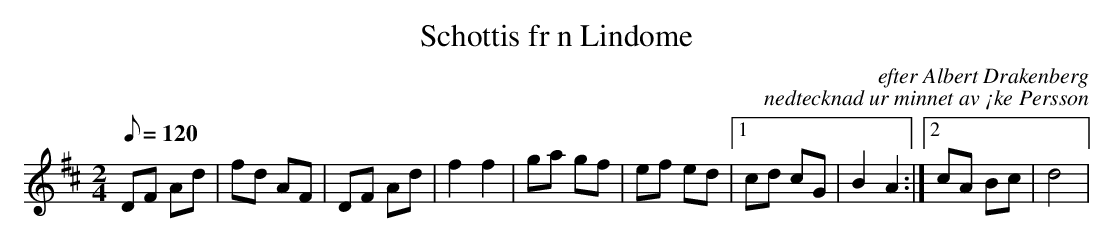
X:1
T:Schottis fr n Lindome
C:efter Albert Drakenberg
C:nedtecknad ur minnet av ¡ke Persson
M:2/4
L:1/8
K:D
Q:120
DF Ad | fd AF | DF Ad | f2 f2 | ga gf | ef ed |1 cd cG | B2 A2 :|2 cA Bc | d4 |
